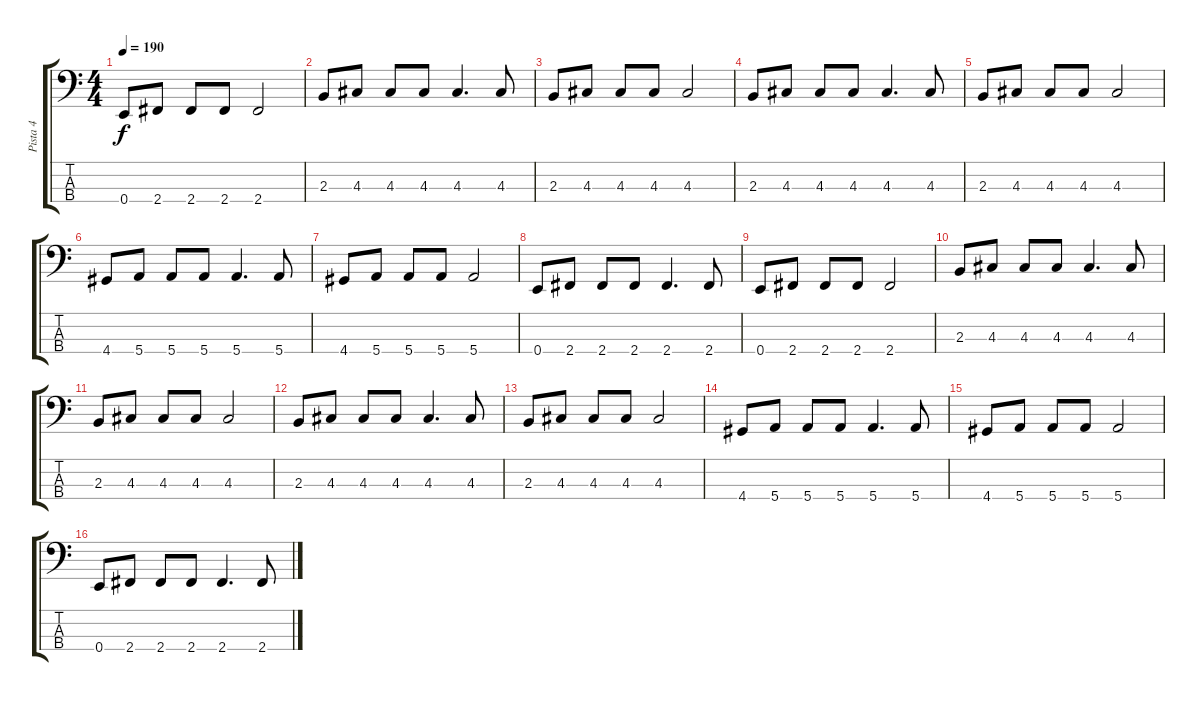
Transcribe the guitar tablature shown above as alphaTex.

\track ("Pista 4" "Pista 4") {instrument electricbassfinger}
\staff {score tabs}
\tuning (G2 D2 A1 E1) {hide}
\ts (4 4)
\tempo 190
\clef f4
\ks c
0.4.8{dy f} 2.4.8 2.4.8 2.4.8 2.4.2 |
2.3.8 4.3.8 4.3.8 4.3.8 4.3.4{d} 4.3.8 |
2.3.8 4.3.8 4.3.8 4.3.8 4.3.2 |
2.3.8 4.3.8 4.3.8 4.3.8 4.3.4{d} 4.3.8 |
2.3.8 4.3.8 4.3.8 4.3.8 4.3.2 |
4.4.8 5.4.8 5.4.8 5.4.8 5.4.4{d} 5.4.8 |
4.4.8 5.4.8 5.4.8 5.4.8 5.4.2 |
0.4.8 2.4.8 2.4.8 2.4.8 2.4.4{d} 2.4.8 |
0.4.8 2.4.8 2.4.8 2.4.8 2.4.2 |
2.3.8 4.3.8 4.3.8 4.3.8 4.3.4{d} 4.3.8 |
2.3.8 4.3.8 4.3.8 4.3.8 4.3.2 |
2.3.8 4.3.8 4.3.8 4.3.8 4.3.4{d} 4.3.8 |
2.3.8 4.3.8 4.3.8 4.3.8 4.3.2 |
4.4.8 5.4.8 5.4.8 5.4.8 5.4.4{d} 5.4.8 |
4.4.8 5.4.8 5.4.8 5.4.8 5.4.2 |
0.4.8 2.4.8 2.4.8 2.4.8 2.4.4{d} 2.4.8
